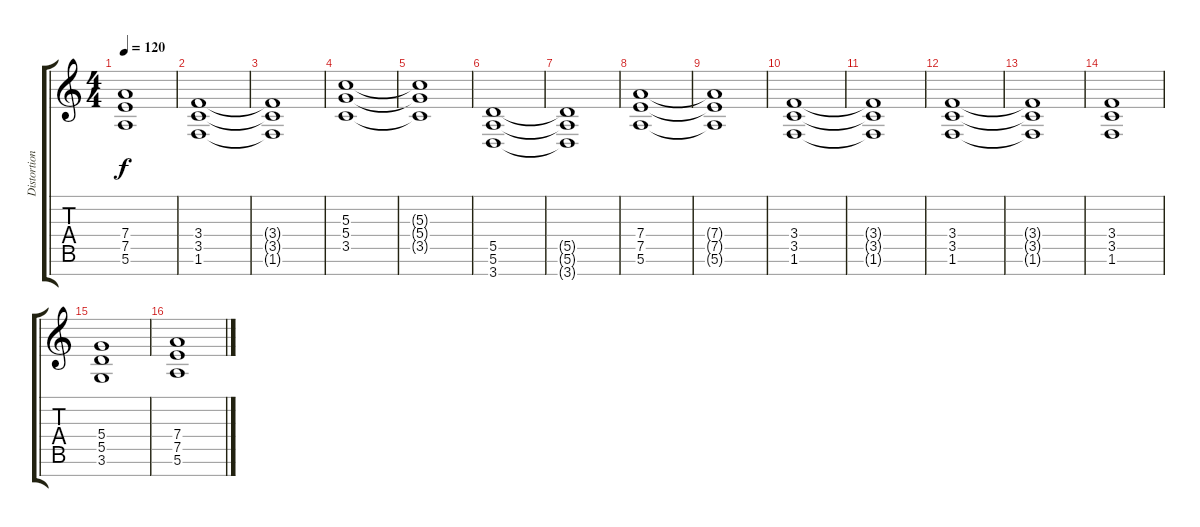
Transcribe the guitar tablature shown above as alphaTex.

\track ("Distortion Guitar" "Distortion") {instrument distortionguitar}
\staff {score tabs}
\tuning (E4 B3 G3 D3 A2 E2 B1) {hide}
\ts (4 4)
\tempo 120
\clef g2
\ks c
(7.4{t} 7.5{t} 5.6{t}).1{dy f} |
(3.4 3.5 1.6).1 |
(3.4{t} 3.5{t} 1.6{t}).1 |
(5.3 5.4 3.5).1 |
(5.3{t} 5.4{t} 3.5{t}).1 |
(5.5 5.6 3.7).1 |
(5.5{t} 5.6{t} 3.7{t}).1 |
(7.4 7.5 5.6).1 |
(7.4{t} 7.5{t} 5.6{t}).1 |
(3.4 3.5 1.6).1 |
(3.4{t} 3.5{t} 1.6{t}).1 |
(3.4 3.5 1.6).1 |
(3.4{t} 3.5{t} 1.6{t}).1 |
(3.4 3.5 1.6).1 |
(5.4 5.5 3.6).1 |
(7.4 7.5 5.6).1
